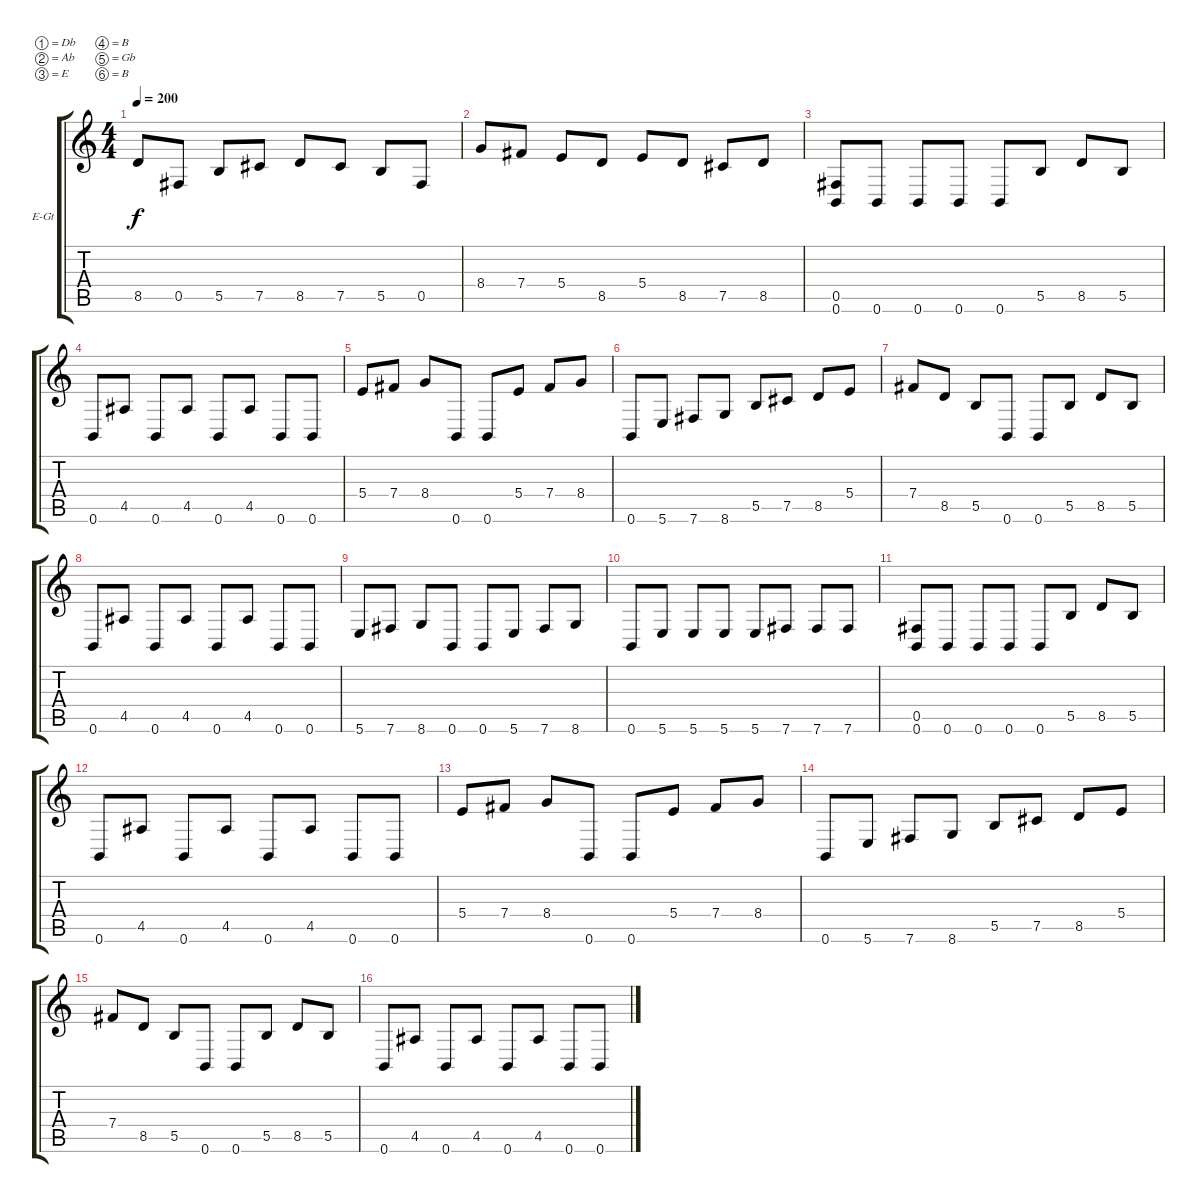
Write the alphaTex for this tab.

\defaultSystemsLayout 4
\bracketExtendMode groupsimilarinstruments
\firstSystemTrackNameOrientation horizontal
\otherSystemsTrackNameOrientation horizontal
\track ("Electric Guitar" "E-Gt") {instrument distortionguitar}
\staff {score tabs}
\tuning (Db4 Ab3 E3 B2 Gb2 B1)
\ts (4 4)
\tempo 200
\clef g2
\ks c
8.5.8{dy f} 0.5.8 5.5.8 7.5.8 8.5.8 7.5.8 5.5.8 0.5.8 |
8.4.8 7.4.8 5.4.8 8.5.8 5.4.8 8.5.8 7.5.8 8.5.8 |
(0.6 0.5).8 0.6.8 0.6.8 0.6.8 0.6.8 5.5.8 8.5.8 5.5.8 |
0.6.8 4.5.8 0.6.8 4.5.8 0.6.8 4.5.8 0.6.8 0.6.8 |
5.4.8 7.4.8 8.4.8 0.6.8 0.6.8 5.4.8 7.4.8 8.4.8 |
0.6.8 5.6.8 7.6.8 8.6.8 5.5.8 7.5.8 8.5.8 5.4.8 |
7.4.8 8.5.8 5.5.8 0.6.8 0.6.8 5.5.8 8.5.8 5.5.8 |
0.6.8 4.5.8 0.6.8 4.5.8 0.6.8 4.5.8 0.6.8 0.6.8 |
5.6.8 7.6.8 8.6.8 0.6.8 0.6.8 5.6.8 7.6.8 8.6.8 |
0.6.8 5.6.8 5.6.8 5.6.8 5.6.8 7.6.8 7.6.8 7.6.8 |
(0.6 0.5).8 0.6.8 0.6.8 0.6.8 0.6.8 5.5.8 8.5.8 5.5.8 |
0.6.8 4.5.8 0.6.8 4.5.8 0.6.8 4.5.8 0.6.8 0.6.8 |
5.4.8 7.4.8 8.4.8 0.6.8 0.6.8 5.4.8 7.4.8 8.4.8 |
0.6.8 5.6.8 7.6.8 8.6.8 5.5.8 7.5.8 8.5.8 5.4.8 |
7.4.8 8.5.8 5.5.8 0.6.8 0.6.8 5.5.8 8.5.8 5.5.8 |
0.6.8 4.5.8 0.6.8 4.5.8 0.6.8 4.5.8 0.6.8 0.6.8
